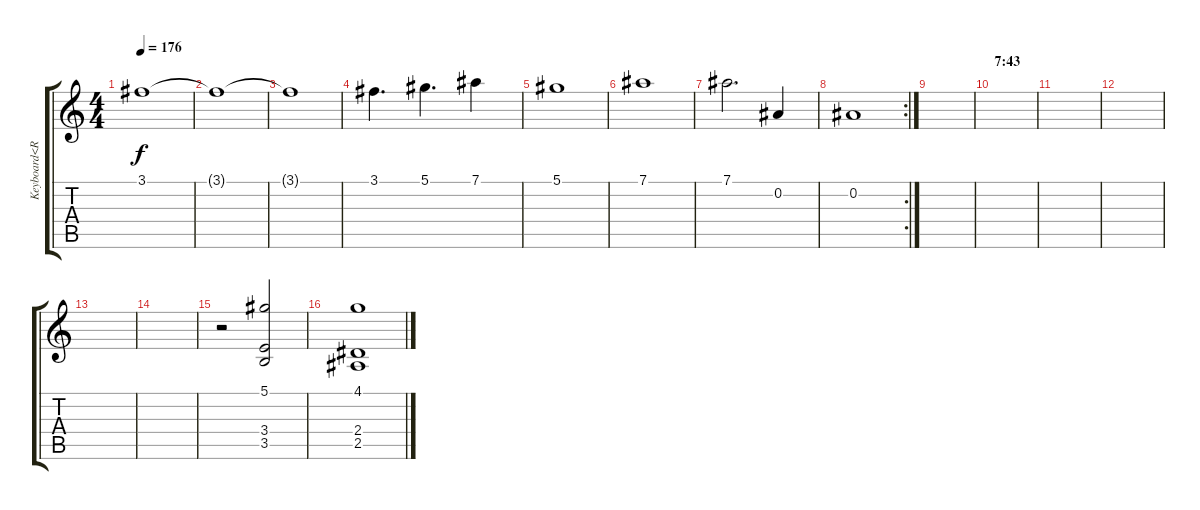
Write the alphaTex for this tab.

\track ("Keyboard<R>" "Keyboard<R") {instrument stringensemble1}
\staff {score tabs}
\tuning (Eb5 Bb4 Gb4 Db4 Ab3 Eb3) {hide}
\ts (4 4)
\tempo 176
\clef g2
\ks c
3.1.1{dy f} |
3.1{t}.1 |
3.1{t}.1 |
3.1.4{d} 5.1.4{d} 7.1.4 |
5.1.1 |
7.1.1 |
7.1.2{d} 0.2.4 |
\rc 2
0.2.1 |
|
\section ("" "7:43")
|
|
|
|
|
r.2 (5.1 3.4 3.5).2 |
(4.1 2.4 2.5).1
